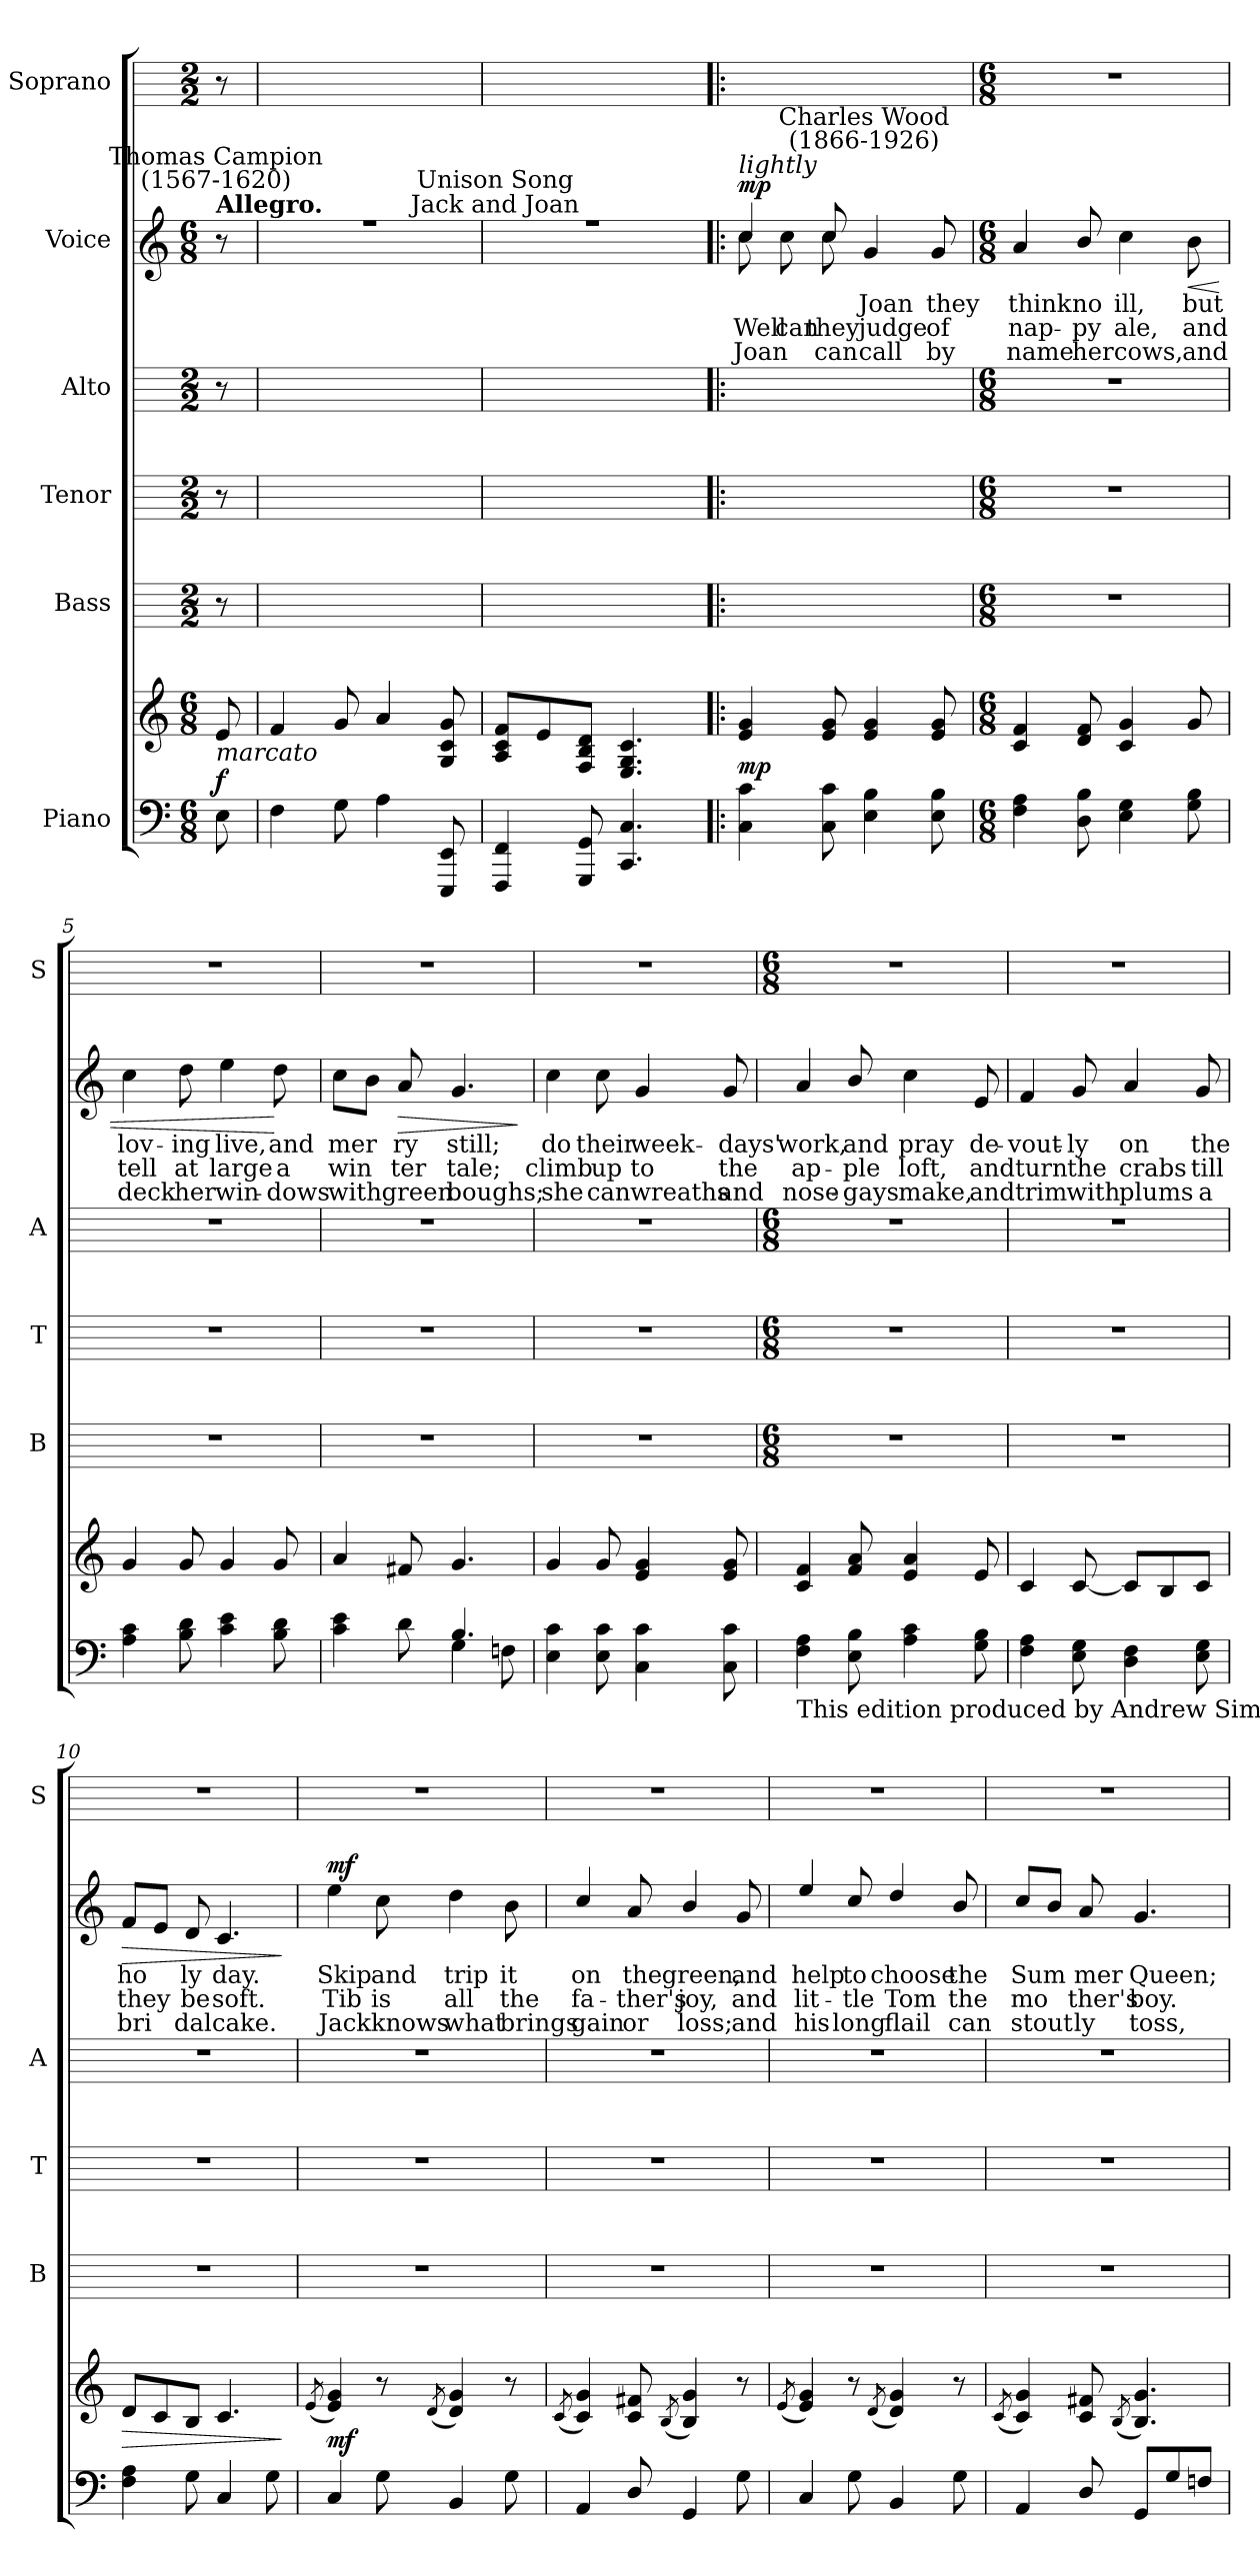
**kern	**kern	**dynam	**kern	**kern	**kern	**kern	**text	**text	**text	**dynam	**kern
*part6	*part6	*part6	*part5	*part4	*part3	*part2	*part2	*part2	*part2	*part2	*part1
*staff7	*staff6	*staff6/7	*staff5	*staff4	*staff3	*staff2	*staff2	*staff2	*staff2	*staff2	*staff1
*I"Piano	*	*	*I"Bass	*I"Tenor	*I"Alto	*I"Voice	*	*	*	*	*I"Soprano
*	*	*	*I'B	*I'T	*I'A	*	*	*	*	*	*I'S
*clefF4	*clefG2	*	*	*	*	*clefG2	*	*	*	*	*
*k[]	*k[]	*	*	*	*	*k[]	*	*	*	*	*
*C:	*C:	*	*	*	*	*C:	*	*	*	*	*
*M6/8	*M6/8	*	*M2/2	*M2/2	*M2/2	*M6/8	*	*	*	*	*M2/2
=	=	=	=	=	=	=	=	=	=	=	=
*	*	*	*	*	*	*^	*	*	*	*	*
!	!	!	!	!	!	!LO:TX:a:B:t=Allegro.	!	!	!	!	!	!
!	!	!	!	!	!	!LO:TX:a:cj:t=Thomas Campion\n(1567-1620)	!	!	!	!	!	!
!LO:TX:a:i:t=marcato	!	!	!	!	!	!	!	!	!	!	!	!
!	!	!LO:DY:a=2	!	!	!	!	!	!	!	!	!	!
8E	8e	f	8r	8r	8r	8r	8ryy	.	.	.	.	8r
=1	=1	=1	=1	=1	=1	=1	=1	=1	=1	=1	=1	=1
!	!	!	!	!	!	!LO:N:vis=1	!LO:N:vis=1	!	!	!	!	!
4F	4f	.	2.r	2.r	2.r	2.r	2.ryy	.	.	.	.	2.r
8G	8g	.	.	.	.	.	.	.	.	.	.	.
4A	4a	.	.	.	.	.	.	.	.	.	.	.
8EEE 8EE	8G 8c 8g	.	.	.	.	.	.	.	.	.	.	.
=2	=2	=2	=2	=2	=2	=2	=2	=2	=2	=2	=2	=2
!	!	!	!	!	!	!LO:TX:a:cj:t=Jack and Joan	!	!	!	!	!	!
!	!	!	!	!	!	!LO:TX:a:cj:t=Unison Song	!	!	!	!	!	!
!	!	!	!	!	!	!LO:N:vis=1	!LO:N:vis=1	!	!	!	!	!
4FFF 4FF	8A 8c 8fL	.	2.r	2.r	2.r	2.r	2.ryy	.	.	.	.	2.r
.	8e	.	.	.	.	.	.	.	.	.	.	.
8GGG 8GG	8F 8B 8dJ	.	.	.	.	.	.	.	.	.	.	.
4.CC 4.C	4.E 4.G 4.c	.	.	.	.	.	.	.	.	.	.	.
=3!|:	=3!|:	=3!|:	=3!|:	=3!|:	=3!|:	=3!|:	=3!|:	=3!|:	=3!|:	=3!|:	=3!|:	=3!|:
!	!	!	!	!	!	!LO:TX:a:i:t=lightly	!	!	!	!	!	!
!	!	!	!	!	!	!	!	!LO:LY:b	!	!LO:LY:b	!	!
!	!	!LO:DY:a=2	!	!	!	!	!	!	!LO:LY:b	!	!LO:DY:a	!
4C 4c	4e 4g	mp	2.r	2.r	2.r	4cc/	8cc\	.	Well	Joan	mp	2.r
!	!	!	!	!	!	!	!	!	!LO:LY:b	!	!	!
.	.	.	.	.	.	.	8cc\	.	can	.	.	.
!	!	!	!	!	!	!	!	!LO:LY:b	!	!LO:LY:b	!	!
!	!	!	!	!	!	!	!	!	!LO:LY:b	!	!	!
8C 8c	8e 8g	.	.	.	.	8cc/	8cc\	.	they	can	.	.
!	!	!	!	!	!	!LO:TX:a:cj:t=Charles Wood\n(1866-1926)	!	!	!	!	!	!
!	!	!	!	!	!	!	!	!LO:LY:b	!LO:LY:b	!LO:LY:b	!	!
4E 4B	4e 4g	.	.	.	.	4g/	4.ryy	Joan	judge	call	.	.
!	!	!	!	!	!	!	!	!LO:LY:b	!LO:LY:b	!LO:LY:b	!	!
8E 8B	8e 8g	.	.	.	.	8g/	.	they	of	by	.	.
*	*	*	*	*	*	*v	*v	*	*	*	*	*
!!LO:LB:g=z
=4	=4	=4	=4	=4	=4	=4	=4	=4	=4	=4	=4
*M6/8	*M6/8	*	*M6/8	*M6/8	*M6/8	*M6/8	*	*	*	*	*M6/8
*^	*	*	*	*	*	*	*	*	*	*	*
!	!LO:N:vis=1	!	!	!	!	!	!	!LO:LY:b	!LO:LY:b	!LO:LY:b	!	!
4F\ 4A\	2.ryy	4c 4f	.	2.r	2.r	2.r	4a	think	nap-	-name	.	2.r
!	!	!	!	!	!	!	!	!LO:LY:b	!LO:LY:b	!LO:LY:b	!	!
8D\ 8B\	.	8d 8f	.	.	.	.	8b/	no	py	her	.	.
!	!	!	!	!	!	!	!	!LO:LY:b	!LO:LY:b	!LO:LY:b	!	!
4E\ 4G\	.	4c 4g	.	.	.	.	4cc	ill,	ale,	cows,	.	.
!	!	!	!	!	!	!	!	!LO:LY:b	!LO:LY:b	!LO:LY:b	!LO:HP:b	!
8G\ 8B\	.	8g	.	.	.	.	8b	but	and	and	<	.
=5	=5	=5	=5	=5	=5	=5	=5	=5	=5	=5	=5	=5
!	!LO:N:vis=1	!	!	!	!	!	!	!LO:LY:b	!LO:LY:b	!LO:LY:b	!	!
4A\ 4c\	2.ryy	4g	.	2.r	2.r	2.r	4cc	lov-	-tell	deck	.	2.r
!	!	!	!	!	!	!	!	!LO:LY:b	!LO:LY:b	!LO:LY:b	!	!
8B\ 8d\	.	8g	.	.	.	.	8dd	ing	at	her	.	.
!	!	!	!	!	!	!	!	!LO:LY:b	!LO:LY:b	!LO:LY:b	!	!
4c\ 4e\	.	4g	.	.	.	.	4ee	live,	large	win-	.	.
!	!	!	!	!	!	!	!	!LO:LY:b	!LO:LY:b	!LO:LY:b	!	!
8B\ 8d\	.	8g	.	.	.	.	8dd	-and	a	dows	[	.
=6	=6	=6	=6	=6	=6	=6	=6	=6	=6	=6	=6	=6
!	!	!	!	!	!	!	!	!LO:LY:b	!LO:LY:b	!LO:LY:b	!	!
4c\ 4e\	4.ryy	4a	.	2.r	2.r	2.r	8ccL	mer	win	with	.	2.r
.	.	.	.	.	.	.	8bJ	.	.	.	.	.
!	!	!	!	!	!	!	!	!LO:LY:b	!LO:LY:b	!LO:LY:b	!LO:HP:b	!
8d\	.	8f#X	.	.	.	.	8a	ry	ter	green	>	.
!	!	!	!	!	!	!	!	!LO:LY:b	!LO:LY:b	!LO:LY:b	!	!
4.B/	4G\	4.g	.	.	.	.	4.g	still;	tale;	boughs;	.	.
.	8Fn\	.	.	.	.	.	.	.	.	.	.	.
*v	*v	*	*	*	*	*	*	*	*	*	*	*
.	.	.	.	.	.	.	.	.	.	]	.
=7	=7	=7	=7	=7	=7	=7	=7	=7	=7	=7	=7
*^	*	*	*	*	*	*	*	*	*	*	*
!	!	!	!	!	!	!	!	!LO:LY:b	!LO:LY:b	!LO:LY:b	!	!
4E\ 4c\	2.ryy	4g	.	2.r	2.r	2.r	4cc	do	climb	she	.	2.r
!	!	!	!	!	!	!	!	!LO:LY:b	!LO:LY:b	!LO:LY:b	!	!
8E\ 8c\	.	8g	.	.	.	.	8cc	their	up	can	.	.
!	!	!	!	!	!	!	!	!LO:LY:b	!LO:LY:b	!LO:LY:b	!	!
4C\ 4c\	.	4e 4g	.	.	.	.	4g	week-	-to	wreaths	.	.
!	!	!	!	!	!	!	!	!LO:LY:b	!LO:LY:b	!LO:LY:b	!	!
8C\ 8c\	.	8e 8g	.	.	.	.	8g	days'	the	and	.	.
*v	*v	*	*	*	*	*	*	*	*	*	*	*
!!LO:LB:g=z
=8	=8	=8	=8	=8	=8	=8	=8	=8	=8	=8	=8
*	*	*	*M6/8	*M6/8	*M6/8	*	*	*	*	*	*M6/8
!LO:TX:b:t=This edition produced by Andrew Sims, 2020	!	!	!	!	!	!	!	!	!	!	!
!	!	!	!	!	!	!	!LO:LY:b	!LO:LY:b	!LO:LY:b	!	!
4F 4A	4c 4f	.	2.r	2.r	2.r	4a	work,	ap-	-nose-	.	2.r
!	!	!	!	!	!	!	!LO:LY:b	!LO:LY:b	!LO:LY:b	!	!
8E 8B	8f 8a	.	.	.	.	8b/	-and	ple	gays	.	.
!	!	!	!	!	!	!	!LO:LY:b	!LO:LY:b	!LO:LY:b	!	!
4A 4c	4e 4a	.	.	.	.	4cc	pray	loft,	make,	.	.
!	!	!	!	!	!	!	!LO:LY:b	!LO:LY:b	!LO:LY:b	!	!
8G 8B	8e	.	.	.	.	8e	de-	-and	and	.	.
=9	=9	=9	=9	=9	=9	=9	=9	=9	=9	=9	=9
!	!	!	!	!	!	!	!LO:LY:b	!LO:LY:b	!LO:LY:b	!	!
4F 4A	4c	.	2.r	2.r	2.r	4f	vout-	-turn	trim	.	2.r
!	!	!	!	!	!	!	!LO:LY:b	!LO:LY:b	!LO:LY:b	!	!
8E 8G	[8c	.	.	.	.	8g	ly	the	with	.	.
!	!	!	!	!	!	!	!LO:LY:b	!LO:LY:b	!LO:LY:b	!	!
4D 4F	8cL]	.	.	.	.	4a	on	crabs	plums	.	.
.	8B	.	.	.	.	.	.	.	.	.	.
!	!	!	!	!	!	!	!LO:LY:b	!LO:LY:b	!LO:LY:b	!	!
8E 8G	8cJ	.	.	.	.	8g	the	till	a	.	.
=10	=10	=10	=10	=10	=10	=10	=10	=10	=10	=10	=10
!	!	!LO:HP:b	!	!	!	!	!LO:LY:b	!LO:LY:b	!LO:LY:b	!LO:HP:b	!
4F 4A	8dL	>	2.r	2.r	2.r	8fL	ho	they	bri	>	2.r
.	8c	.	.	.	.	8eJ	.	.	.	.	.
!	!	!	!	!	!	!	!LO:LY:b	!LO:LY:b	!LO:LY:b	!	!
8G	8BJ	.	.	.	.	8d	ly	be	dal	.	.
!	!	!	!	!	!	!	!LO:LY:b	!LO:LY:b	!LO:LY:b	!	!
4C	4.c	.	.	.	.	4.c	day.	soft.	cake.	.	.
8G	.	.	.	.	.	.	.	.	.	.	.
.	.	]	.	.	.	.	.	.	.	]	.
=11	=11	=11	=11	=11	=11	=11	=11	=11	=11	=11	=11
.	(<8qe	.	.	.	.	.	.	.	.	.	.
!	!	!LO:DY:a=2	!	!	!	!	!LO:LY:b	!LO:LY:b	!LO:LY:b	!LO:DY:a	!
4C	4e 4g)	mf	2.r	2.r	2.r	4ee	Skip	Tib	Jack	mf	2.r
!	!	!	!	!	!	!	!LO:LY:b	!LO:LY:b	!LO:LY:b	!	!
8G	8r	.	.	.	.	8cc	and	is	knows	.	.
.	(<8qd	.	.	.	.	.	.	.	.	.	.
!	!	!	!	!	!	!	!LO:LY:b	!LO:LY:b	!LO:LY:b	!	!
4BB	4d 4g)	.	.	.	.	4dd	trip	all	what	.	.
!	!	!	!	!	!	!	!LO:LY:b	!LO:LY:b	!LO:LY:b	!	!
8G	8r	.	.	.	.	8b	it	the	brings	.	.
!!LO:LB:g=z
=12	=12	=12	=12	=12	=12	=12	=12	=12	=12	=12	=12
.	(<8qc	.	.	.	.	.	.	.	.	.	.
*	*	*	*M6/8	*M6/8	*M6/8	*	*	*	*	*	*M6/8
!	!	!	!	!	!	!	!LO:LY:b	!LO:LY:b	!LO:LY:b	!	!
*	*	*	*	*	*	*^	*	*	*	*	*
4AA	4c 4g)	.	2.r	2.r	2.r	4cc	2.ryy	on	fa-	-gain	.	2.r
!	!	!	!	!	!	!	!	!LO:LY:b	!LO:LY:b	!LO:LY:b	!	!
8D/	8c 8f#XL	.	.	.	.	8a	.	the	ther's	or	.	.
.	(<8qBJ	.	.	.	.	.	.	.	.	.	.	.
!	!	!	!	!	!	!	!	!LO:LY:b	!LO:LY:b	!LO:LY:b	!	!
4GG	4B 4g)	.	.	.	.	4b/	.	green,	joy,	loss;	.	.
!	!	!	!	!	!	!	!	!LO:LY:b	!LO:LY:b	!LO:LY:b	!	!
8G	8r	.	.	.	.	8g	.	and	and	and	.	.
=13	=13	=13	=13	=13	=13	=13	=13	=13	=13	=13	=13	=13
.	(<8qe	.	.	.	.	.	.	.	.	.	.	.
!	!	!	!	!	!	!	!	!LO:LY:b	!LO:LY:b	!LO:LY:b	!	!
4C	4e 4g)	.	2.r	2.r	2.r	4ee	2.ryy	help	lit-	-his	.	2.r
!	!	!	!	!	!	!	!	!LO:LY:b	!LO:LY:b	!LO:LY:b	!	!
8G	8r	.	.	.	.	8cc	.	to	tle	long	.	.
.	(<8qd	.	.	.	.	.	.	.	.	.	.	.
!	!	!	!	!	!	!	!	!LO:LY:b	!LO:LY:b	!LO:LY:b	!	!
4BB	4d 4g)	.	.	.	.	4dd	.	choose	Tom	flail	.	.
!	!	!	!	!	!	!	!	!LO:LY:b	!LO:LY:b	!LO:LY:b	!	!
8G	8r	.	.	.	.	8b	.	the	the	can	.	.
=14	=14	=14	=14	=14	=14	=14	=14	=14	=14	=14	=14	=14
.	(<8qc	.	.	.	.	.	.	.	.	.	.	.
!	!	!	!	!	!	!	!	!LO:LY:b	!LO:LY:b	!LO:LY:b	!	!
4AA	4c 4g)	.	2.r	2.r	2.r	8ccL	2.ryy	Sum	mo	stout	.	2.r
.	.	.	.	.	.	8bJ	.	.	.	.	.	.
!	!	!	!	!	!	!	!	!LO:LY:b	!LO:LY:b	!LO:LY:b	!	!
8D/	8c 8f#XL	.	.	.	.	8a	.	mer	ther's	ly	.	.
.	(<8qBJ	.	.	.	.	.	.	.	.	.	.	.
!	!	!	!	!	!	!	!	!LO:LY:b	!LO:LY:b	!LO:LY:b	!	!
8GGL	4.B 4.g)	.	.	.	.	4.g	.	Queen;	boy.	toss,	.	.
8G	.	.	.	.	.	.	.	.	.	.	.	.
8FnJ	.	.	.	.	.	.	.	.	.	.	.	.
*	*	*	*	*	*	*v	*v	*	*	*	*	*
=	=	=	=	=	=	=	=	=	=	=	=
*-	*-	*-	*-	*-	*-	*-	*-	*-	*-	*-	*-
